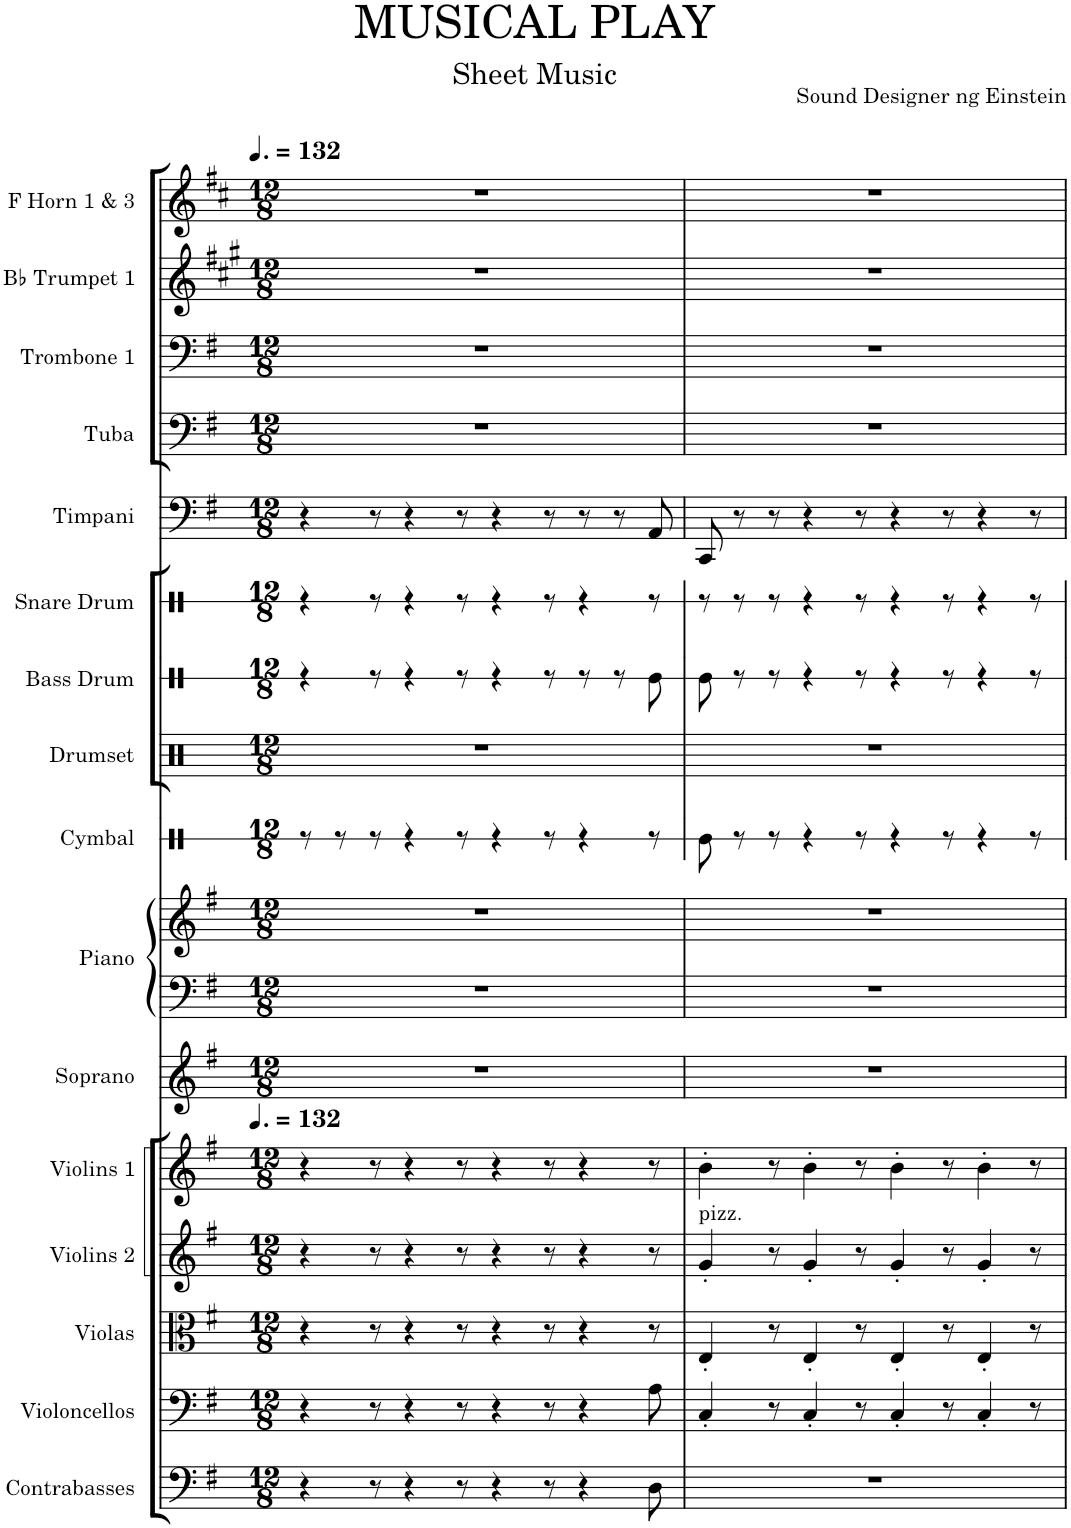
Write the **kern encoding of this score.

**kern	**kern	**kern	**kern	**kern	**kern	**kern	**kern	**kern	**kern	**kern	**kern	**kern	**kern	**kern	**kern	**kern
*part16	*part15	*part14	*part13	*part12	*part11	*part10	*part10	*part9	*part8	*part7	*part6	*part5	*part4	*part3	*part2	*part1
*staff17	*staff16	*staff15	*staff14	*staff13	*staff12	*staff11	*staff10	*staff9	*staff8	*staff7	*staff6	*staff5	*staff4	*staff3	*staff2	*staff1
*I"Contrabasses	*I"Violoncellos	*I"Violas	*I"Violins 2	*I"Violins 1	*I"Soprano	*I"Piano	*	*I"Cymbal	*I"Drumset	*I"Bass Drum	*I"Snare Drum	*I"Timpani	*I"Tuba	*I"Trombone 1	*I"Bb Trumpet 1	*I"F Horn 1 &amp; 3
*I'Cbs.	*I'Vcs.	*I'Vlas.	*I'Vlns. 2	*I'Vlns. 1	*I'S.	*I'Pno.	*	*I'Cym.	*I'D. Set	*I'B. Dr.	*I'Sn. Dr.	*I'Timp.	*I'Tba.	*I'Tbn. 1	*I'Bb Tpt. 1	*I'F Hn. 1 3
*	*	*	*	*	*	*	*	*stria1	*	*stria1	*stria1	*	*	*	*	*
*clefF4	*clefF4	*clefC3	*clefG2	*clefG2	*clefG2	*clefF4	*clefG2	*clefX	*clefX	*clefX	*clefX	*clefF4	*clefF4	*clefF4	*clefG2	*clefG2
*Trd7c12	*	*	*	*	*	*	*	*	*	*	*	*	*	*	*Trd1c2	*Trd4c7
*k[f#]	*k[f#]	*k[f#]	*k[f#]	*k[f#]	*k[f#]	*k[f#]	*k[f#]	*k[]	*k[]	*k[]	*k[]	*k[f#]	*k[f#]	*k[f#]	*k[f#c#g#]	*k[f#c#]
*M12/8	*M12/8	*M12/8	*M12/8	*M12/8	*M12/8	*M12/8	*M12/8	*M12/8	*M12/8	*M12/8	*M12/8	*M12/8	*M12/8	*M12/8	*M12/8	*M12/8
*MM198	*MM198	*MM198	*MM198	*MM198	*MM198	*MM198	*MM198	*MM198	*MM198	*MM198	*MM198	*MM198	*MM198	*MM198	*MM198	*MM198
=1	=1	=1	=1	=1	=1	=1	=1	=1	=1	=1	=1	=1	=1	=1	=1	=1
4r	4r	4r	4r	4r	1.r	1.r	1.r	8r	1.r	4r	4r	4r	1.r	1.r	1.r	1.r
.	.	.	.	.	.	.	.	8r	.	.	.	.	.	.	.	.
8r	8r	8r	8r	8r	.	.	.	8r	.	8r	8r	8r	.	.	.	.
4r	4r	4r	4r	4r	.	.	.	4r	.	4r	4r	4r	.	.	.	.
8r	8r	8r	8r	8r	.	.	.	8r	.	8r	8r	8r	.	.	.	.
4r	4r	4r	4r	4r	.	.	.	4r	.	4r	4r	4r	.	.	.	.
8r	8r	8r	8r	8r	.	.	.	8r	.	8r	8r	8r	.	.	.	.
4r	4r	4r	4r	4r	.	.	.	4r	.	8r	4r	8r	.	.	.	.
.	.	.	.	.	.	.	.	.	.	8r	.	8r	.	.	.	.
8D\	8A\	8r	8r	8r	.	.	.	8r	.	8Re\	8r	8AA/	.	.	.	.
=2	=2	=2	=2	=2	=2	=2	=2	=2	=2	=2	=2	=2	=2	=2	=2	=2
!	!	!	!LO:TX:a:t=pizz.	!	!	!	!	!	!	!	!	!	!	!	!	!
1.r	4C'/	4E'/	4g'/	4b'\	1.r	1.r	1.r	8Re\	1.r	8Re\	8r	8CC/	1.r	1.r	1.r	1.r
.	.	.	.	.	.	.	.	8r	.	8r	8r	8r	.	.	.	.
.	8r	8r	8r	8r	.	.	.	8r	.	8r	8r	8r	.	.	.	.
.	4C'/	4E'/	4g'/	4b'\	.	.	.	4r	.	4r	4r	4r	.	.	.	.
.	8r	8r	8r	8r	.	.	.	8r	.	8r	8r	8r	.	.	.	.
.	4C'/	4E'/	4g'/	4b'\	.	.	.	4r	.	4r	4r	4r	.	.	.	.
.	8r	8r	8r	8r	.	.	.	8r	.	8r	8r	8r	.	.	.	.
.	4C'/	4E'/	4g'/	4b'\	.	.	.	4r	.	4r	4r	4r	.	.	.	.
.	8r	8r	8r	8r	.	.	.	8r	.	8r	8r	8r	.	.	.	.
=	=	=	=	=	=	=	=	=	=	=	=	=	=	=	=	=
*-	*-	*-	*-	*-	*-	*-	*-	*-	*-	*-	*-	*-	*-	*-	*-	*-
